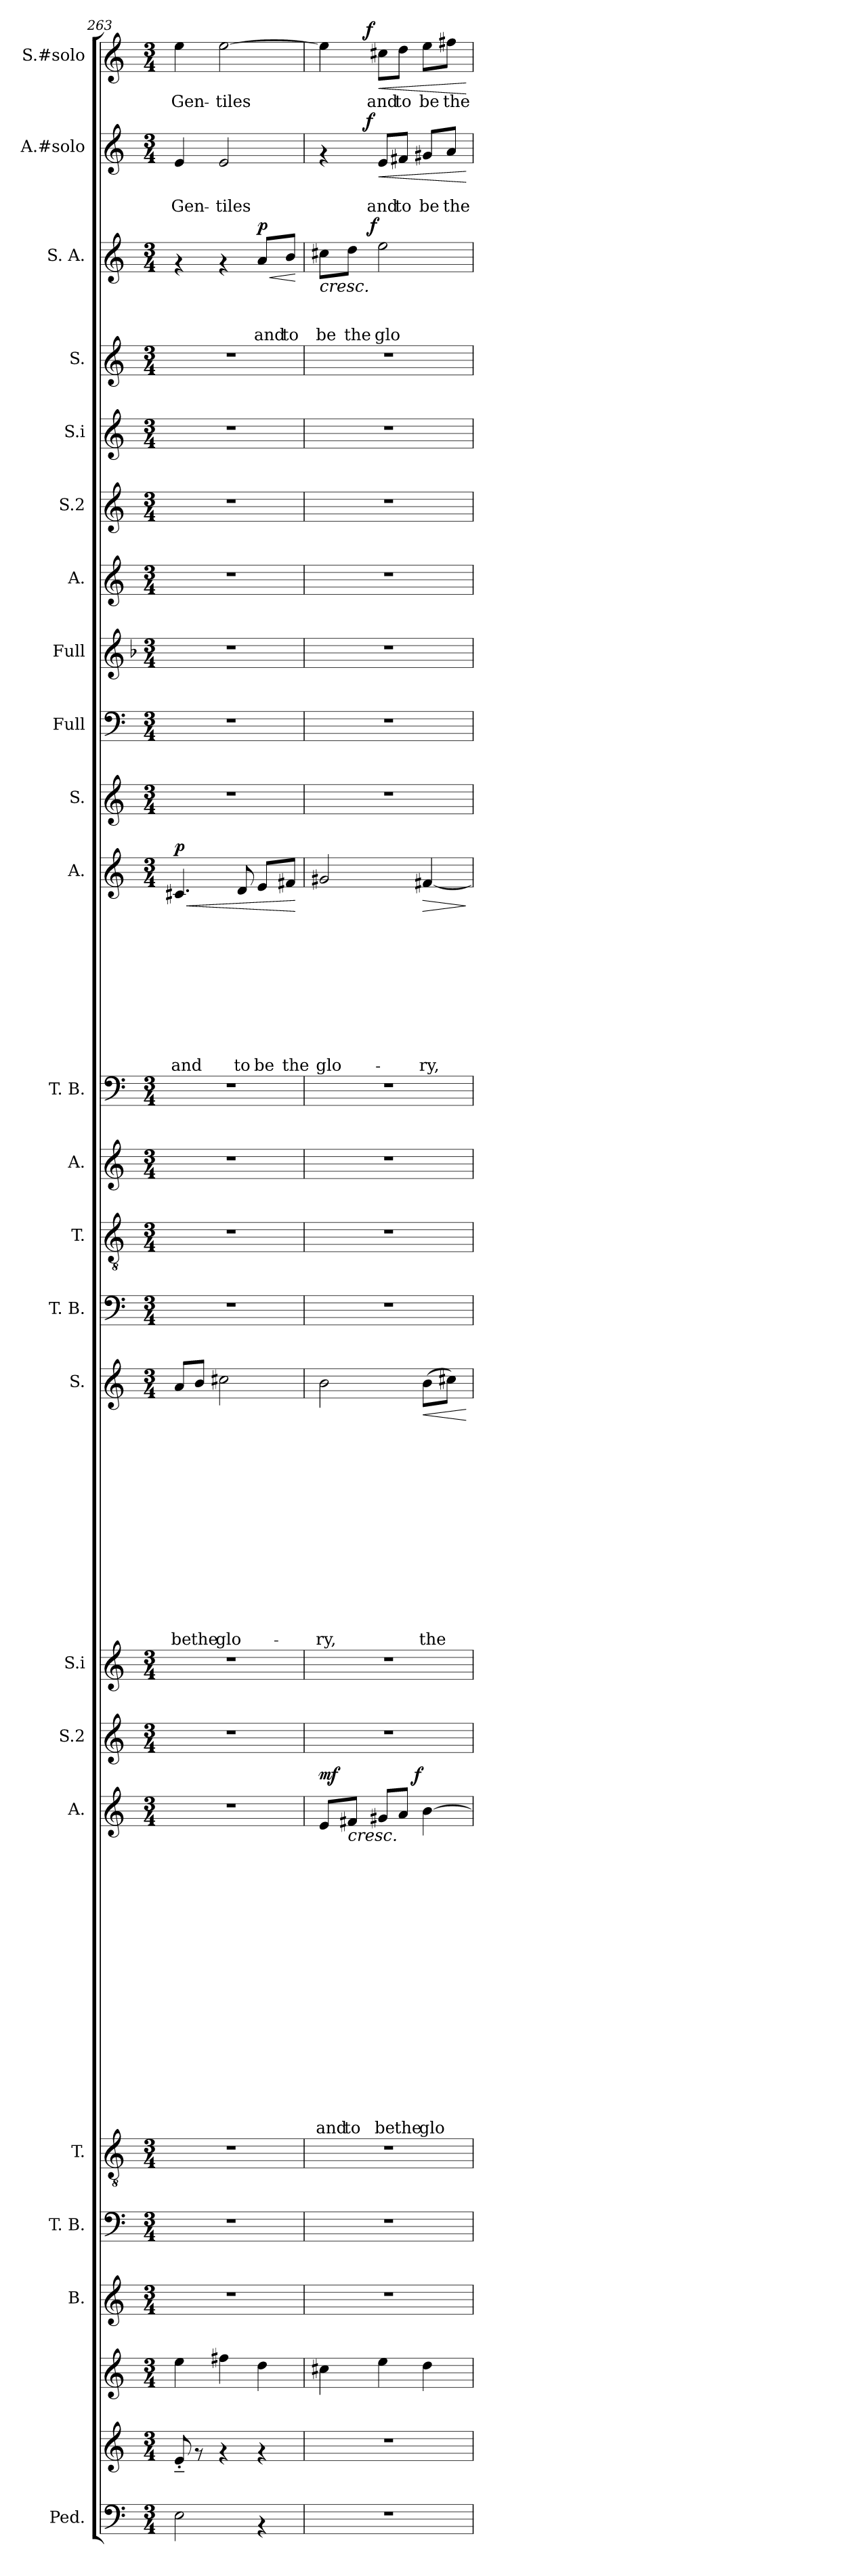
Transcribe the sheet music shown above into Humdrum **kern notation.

**kern	**kern	**kern	**kern	**kern	**kern	**kern	**text	**text	**text	**text	**text	**text	**text	**text	**text	**text	**text	**text	**text	**text	**text	**text	**text	**text	**dynam	**kern	**kern	**kern	**text	**text	**text	**text	**text	**text	**text	**text	**text	**text	**text	**text	**text	**text	**dynam	**kern	**kern	**kern	**kern	**kern	**text	**text	**text	**text	**text	**text	**text	**text	**text	**text	**dynam	**kern	**kern	**kern	**kern	**kern	**kern	**kern	**kern	**text	**text	**text	**dynam	**kern	**text	**text	**dynam	**kern	**text	**dynam
*part25	*part24	*part23	*part22	*part21	*part20	*part19	*part19	*part19	*part19	*part19	*part19	*part19	*part19	*part19	*part19	*part19	*part19	*part19	*part19	*part19	*part19	*part19	*part19	*part19	*part19	*part18	*part17	*part16	*part16	*part16	*part16	*part16	*part16	*part16	*part16	*part16	*part16	*part16	*part16	*part16	*part16	*part16	*part16	*part15	*part14	*part13	*part12	*part11	*part11	*part11	*part11	*part11	*part11	*part11	*part11	*part11	*part11	*part11	*part11	*part10	*part9	*part8	*part7	*part6	*part5	*part4	*part3	*part3	*part3	*part3	*part3	*part2	*part2	*part2	*part2	*part1	*part1	*part1
*staff25	*staff24	*staff23	*staff22	*staff21	*staff20	*staff19	*staff19	*staff19	*staff19	*staff19	*staff19	*staff19	*staff19	*staff19	*staff19	*staff19	*staff19	*staff19	*staff19	*staff19	*staff19	*staff19	*staff19	*staff19	*staff19	*staff18	*staff17	*staff16	*staff16	*staff16	*staff16	*staff16	*staff16	*staff16	*staff16	*staff16	*staff16	*staff16	*staff16	*staff16	*staff16	*staff16	*staff16	*staff15	*staff14	*staff13	*staff12	*staff11	*staff11	*staff11	*staff11	*staff11	*staff11	*staff11	*staff11	*staff11	*staff11	*staff11	*staff11	*staff10	*staff9	*staff8	*staff7	*staff6	*staff5	*staff4	*staff3	*staff3	*staff3	*staff3	*staff3	*staff2	*staff2	*staff2	*staff2	*staff1	*staff1	*staff1
*I"Ped.	*	*	*I"B.	*I"T. B.	*I"T.	*I"A.	*	*	*	*	*	*	*	*	*	*	*	*	*	*	*	*	*	*	*	*I"S.2	*I"S.i	*I"S.	*	*	*	*	*	*	*	*	*	*	*	*	*	*	*	*I"T. B.	*I"T.	*I"A.	*I"T. B.	*I"A.	*	*	*	*	*	*	*	*	*	*	*	*I"S.	*I"Full	*I"Full	*I"A.	*I"S.2	*I"S.i	*I"S.	*I"S. A.	*	*	*	*	*I"A.#solo	*	*	*	*I"S.#solo	*	*
*I'Ped.	*	*	*	*I'T. B.	*I'T.	*I'A.	*	*	*	*	*	*	*	*	*	*	*	*	*	*	*	*	*	*	*	*I'S.2	*I'S.i	*I'S.	*	*	*	*	*	*	*	*	*	*	*	*	*	*	*	*I'T. B.	*I'T.	*	*I'T. B.	*I'A.	*	*	*	*	*	*	*	*	*	*	*	*I'S.	*	*	*I'A.	*I'S.2	*I'S.i	*I'S.	*I'S. A.	*	*	*	*	*I'A.#solo	*	*	*	*I'S.#solo	*	*
*clefF4	*clefG2	*clefG2	*clefG2	*clefF4	*clefGv2	*clefG2	*	*	*	*	*	*	*	*	*	*	*	*	*	*	*	*	*	*	*	*clefG2	*clefG2	*clefG2	*	*	*	*	*	*	*	*	*	*	*	*	*	*	*	*clefF4	*clefGv2	*clefG2	*clefF4	*clefG2	*	*	*	*	*	*	*	*	*	*	*	*clefG2	*clefF4	*clefG2	*clefG2	*clefG2	*clefG2	*clefG2	*clefG2	*	*	*	*	*clefG2	*	*	*	*clefG2	*	*
*	*	*	*	*	*	*	*	*	*	*	*	*	*	*	*	*	*	*	*	*	*	*	*	*	*	*	*	*	*	*	*	*	*	*	*	*	*	*	*	*	*	*	*	*	*	*	*	*	*	*	*	*	*	*	*	*	*	*	*	*	*	*ITrd3c5	*	*	*	*	*	*	*	*	*	*	*	*	*	*	*	*
*k[]	*k[]	*k[]	*k[]	*k[]	*k[]	*k[]	*	*	*	*	*	*	*	*	*	*	*	*	*	*	*	*	*	*	*	*k[]	*k[]	*k[]	*	*	*	*	*	*	*	*	*	*	*	*	*	*	*	*k[]	*k[]	*k[]	*k[]	*k[]	*	*	*	*	*	*	*	*	*	*	*	*k[]	*k[]	*k[]	*k[]	*k[]	*k[]	*k[]	*k[]	*	*	*	*	*k[]	*	*	*	*k[]	*	*
*C:	*C:	*C:	*C:	*C:	*C:	*C:	*	*	*	*	*	*	*	*	*	*	*	*	*	*	*	*	*	*	*	*C:	*C:	*C:	*	*	*	*	*	*	*	*	*	*	*	*	*	*	*	*C:	*C:	*C:	*C:	*C:	*	*	*	*	*	*	*	*	*	*	*	*C:	*C:	*C:	*C:	*C:	*C:	*C:	*C:	*	*	*	*	*C:	*	*	*	*C:	*	*
*M3/4	*M3/4	*M3/4	*M3/4	*M3/4	*M3/4	*M3/4	*	*	*	*	*	*	*	*	*	*	*	*	*	*	*	*	*	*	*	*M3/4	*M3/4	*M3/4	*	*	*	*	*	*	*	*	*	*	*	*	*	*	*	*M3/4	*M3/4	*M3/4	*M3/4	*M3/4	*	*	*	*	*	*	*	*	*	*	*	*M3/4	*M3/4	*M3/4	*M3/4	*M3/4	*M3/4	*M3/4	*M3/4	*	*	*	*	*M3/4	*	*	*	*M3/4	*	*
=263	=263	=263	=263	=263	=263	=263	=263	=263	=263	=263	=263	=263	=263	=263	=263	=263	=263	=263	=263	=263	=263	=263	=263	=263	=263	=263	=263	=263	=263	=263	=263	=263	=263	=263	=263	=263	=263	=263	=263	=263	=263	=263	=263	=263	=263	=263	=263	=263	=263	=263	=263	=263	=263	=263	=263	=263	=263	=263	=263	=263	=263	=263	=263	=263	=263	=263	=263	=263	=263	=263	=263	=263	=263	=263	=263	=263	=263	=263
!	!	!	!	!	!	!	!	!	!	!	!	!	!	!	!	!	!	!	!	!	!	!	!	!	!	!	!	!	!	!	!	!	!	!	!	!	!	!	!	!	!	!LO:LY:b	!	!	!	!	!	!	!	!	!	!	!	!	!	!	!	!LO:LY:b	!LO:HP:b	!	!	!	!	!	!	!	!	!	!	!	!	!	!	!LO:LY:b	!	!	!LO:LY:b	!
!	!	!	!	!	!	!	!	!	!	!	!	!	!	!	!	!	!	!	!	!	!	!	!	!	!	!	!	!	!	!	!	!	!	!	!	!	!	!	!	!	!	!	!	!	!	!	!	!	!	!	!	!	!	!	!	!	!	!	!LO:DY:n=1:a	!	!	!	!	!	!	!	!	!	!	!	!	!	!	!	!	!	!	!
2E\	8e~<'</	4ee\	2.r	2.r	2.r	2.r	.	.	.	.	.	.	.	.	.	.	.	.	.	.	.	.	.	.	.	2.r	2.r	8a/L	.	.	.	.	.	.	.	.	.	.	.	.	.	be	.	2.r	2.r	2.r	2.r	4.c#X/	.	.	.	.	.	.	.	.	.	and	< p	2.r	2.r	2.r	2.r	2.r	2.r	2.r	4rf	.	.	.	.	4e/	.	Gen-	.	4ee\	Gen-	.
!	!	!	!	!	!	!	!	!	!	!	!	!	!	!	!	!	!	!	!	!	!	!	!	!	!	!	!	!	!	!	!	!	!	!	!	!	!	!	!	!	!	!LO:LY:b	!	!	!	!	!	!	!	!	!	!	!	!	!	!	!	!	!	!	!	!	!	!	!	!	!	!	!	!	!	!	!	!	!	!	!	!
.	8rf	.	.	.	.	.	.	.	.	.	.	.	.	.	.	.	.	.	.	.	.	.	.	.	.	.	.	8b/J	.	.	.	.	.	.	.	.	.	.	.	.	.	the	.	.	.	.	.	.	.	.	.	.	.	.	.	.	.	.	.	.	.	.	.	.	.	.	.	.	.	.	.	.	.	.	.	.	.	.
!	!	!	!	!	!	!	!	!	!	!	!	!	!	!	!	!	!	!	!	!	!	!	!	!	!	!	!	!	!	!	!	!	!	!	!	!	!	!	!	!	!	!LO:LY:b	!	!	!	!	!	!	!	!	!	!	!	!	!	!	!	!	!	!	!	!	!	!	!	!	!	!	!	!	!	!	!	!LO:LY:b	!	!	!LO:LY:b	!
.	4rf	4ff#X\	.	.	.	.	.	.	.	.	.	.	.	.	.	.	.	.	.	.	.	.	.	.	.	.	.	2cc#X\	.	.	.	.	.	.	.	.	.	.	.	.	.	glo-	.	.	.	.	.	.	.	.	.	.	.	.	.	.	.	.	.	.	.	.	.	.	.	.	4rf	.	.	.	.	2e/	.	-tiles	.	[>2ee\	-tiles	.
!	!	!	!	!	!	!	!	!	!	!	!	!	!	!	!	!	!	!	!	!	!	!	!	!	!	!	!	!	!	!	!	!	!	!	!	!	!	!	!	!	!	!	!	!	!	!	!	!	!	!	!	!	!	!	!	!	!	!LO:LY:b	!	!	!	!	!	!	!	!	!	!	!	!	!	!	!	!	!	!	!	!
.	.	.	.	.	.	.	.	.	.	.	.	.	.	.	.	.	.	.	.	.	.	.	.	.	.	.	.	.	.	.	.	.	.	.	.	.	.	.	.	.	.	.	.	.	.	.	.	8d/	.	.	.	.	.	.	.	.	.	to	.	.	.	.	.	.	.	.	.	.	.	.	.	.	.	.	.	.	.	.
!	!	!	!	!	!	!	!	!	!	!	!	!	!	!	!	!	!	!	!	!	!	!	!	!	!	!	!	!	!	!	!	!	!	!	!	!	!	!	!	!	!	!	!	!	!	!	!	!	!	!	!	!	!	!	!	!	!	!LO:LY:b	!	!	!	!	!	!	!	!	!	!	!	!LO:LY:b	!LO:HP:b	!	!	!	!	!	!	!
!	!	!	!	!	!	!	!	!	!	!	!	!	!	!	!	!	!	!	!	!	!	!	!	!	!	!	!	!	!	!	!	!	!	!	!	!	!	!	!	!	!	!	!	!	!	!	!	!	!	!	!	!	!	!	!	!	!	!	!	!	!	!	!	!	!	!	!	!	!	!	!LO:DY:n=1:a	!	!	!	!	!	!	!
4rAA	4rf	4dd\	.	.	.	.	.	.	.	.	.	.	.	.	.	.	.	.	.	.	.	.	.	.	.	.	.	.	.	.	.	.	.	.	.	.	.	.	.	.	.	.	.	.	.	.	.	8e/L	.	.	.	.	.	.	.	.	.	be	.	.	.	.	.	.	.	.	8a/L	.	.	and	< p	.	.	.	.	.	.	.
!	!	!	!	!	!	!	!	!	!	!	!	!	!	!	!	!	!	!	!	!	!	!	!	!	!	!	!	!	!	!	!	!	!	!	!	!	!	!	!	!	!	!	!	!	!	!	!	!	!	!	!	!	!	!	!	!	!	!LO:LY:b	!	!	!	!	!	!	!	!	!	!	!	!LO:LY:b	!	!	!	!	!	!	!	!
.	.	.	.	.	.	.	.	.	.	.	.	.	.	.	.	.	.	.	.	.	.	.	.	.	.	.	.	.	.	.	.	.	.	.	.	.	.	.	.	.	.	.	.	.	.	.	.	8f#X/J	.	.	.	.	.	.	.	.	.	the	.	.	.	.	.	.	.	.	8b/J	.	.	to	.	.	.	.	.	.	.	.
.	.	.	.	.	.	.	.	.	.	.	.	.	.	.	.	.	.	.	.	.	.	.	.	.	.	.	.	.	.	.	.	.	.	.	.	.	.	.	.	.	.	.	.	.	.	.	.	.	.	.	.	.	.	.	.	.	.	.	[	.	.	.	.	.	.	.	.	.	.	.	[	.	.	.	.	.	.	.
!!LO:PB:g=z
=264	=264	=264	=264	=264	=264	=264	=264	=264	=264	=264	=264	=264	=264	=264	=264	=264	=264	=264	=264	=264	=264	=264	=264	=264	=264	=264	=264	=264	=264	=264	=264	=264	=264	=264	=264	=264	=264	=264	=264	=264	=264	=264	=264	=264	=264	=264	=264	=264	=264	=264	=264	=264	=264	=264	=264	=264	=264	=264	=264	=264	=264	=264	=264	=264	=264	=264	=264	=264	=264	=264	=264	=264	=264	=264	=264	=264	=264	=264
!	!	!	!	!	!	!	!	!	!	!	!	!	!	!	!	!	!	!	!	!	!	!	!	!LO:LY:b	!LO:DY:a	!	!	!	!	!	!	!	!	!	!	!	!	!	!	!	!	!LO:LY:b	!	!	!	!	!	!	!	!	!	!	!	!	!	!	!	!LO:LY:b	!	!	!	!	!	!	!	!	!	!	!	!LO:LY:b	!LO:HP:b	!	!	!	!	!	!	!
*	*	*	*	*	*	*^	*	*	*	*	*	*	*	*	*	*	*	*	*	*	*	*	*	*	*	*	*	*	*	*	*	*	*	*	*	*	*	*	*	*	*	*	*	*	*	*	*	*	*	*	*	*	*	*	*	*	*	*	*	*	*	*	*	*	*	*	*^	*	*	*	*	*^	*	*	*	*^	*	*
2.r	2.r	4cc#X\	2.r	2.r	2.r	8e/L	4...ryy	.	.	.	.	.	.	.	.	.	.	.	.	.	.	.	.	.	and	mf	2.r	2.r	2b\	.	.	.	.	.	.	.	.	.	.	.	.	.	-ry,	.	2.r	2.r	2.r	2.r	2g#X/	.	.	.	.	.	.	.	.	.	glo-	.	2.r	2.r	2.r	2.r	2.r	2.r	2.r	8cc#X\L	8..ryy	.	.	be	<	4rf	6ryy	.	.	.	4ee\]	6ryy	.	.
!	!	!	!	!	!	!	!	!	!	!	!	!	!	!	!	!	!	!	!	!	!	!	!	!	!LO:LY:b	!LO:HP:b	!	!	!	!	!	!	!	!	!	!	!	!	!	!	!	!	!	!	!	!	!	!	!	!	!	!	!	!	!	!	!	!	!	!	!	!	!	!	!	!	!	!	!	!	!	!LO:LY:b	!	!	!	!	!	!	!	!	!	!
.	.	.	.	.	.	8f#X/J	.	.	.	.	.	.	.	.	.	.	.	.	.	.	.	.	.	.	to	<	.	.	.	.	.	.	.	.	.	.	.	.	.	.	.	.	.	.	.	.	.	.	.	.	.	.	.	.	.	.	.	.	.	.	.	.	.	.	.	.	.	8dd\J	.	.	.	the	.	.	.	.	.	.	.	.	.	.
.	.	.	.	.	.	.	.	.	.	.	.	.	.	.	.	.	.	.	.	.	.	.	.	.	.	.	.	.	.	.	.	.	.	.	.	.	.	.	.	.	.	.	.	.	.	.	.	.	.	.	.	.	.	.	.	.	.	.	.	.	.	.	.	.	.	.	.	.	.	.	.	.	.	.	24ryy	.	.	.	.	24ryy	.	.
!	!	!	!	!	!	!	!	!	!	!	!	!	!	!	!	!	!	!	!	!	!	!	!	!	!	!	!	!	!	!	!	!	!	!	!	!	!	!	!	!	!	!	!	!	!	!	!	!	!	!	!	!	!	!	!	!	!	!	!	!	!	!	!	!	!	!	!	!	!	!	!	!	!	!	!	!	!	!LO:DY:a	!	!	!	!LO:DY:a
.	.	.	.	.	.	.	.	.	.	.	.	.	.	.	.	.	.	.	.	.	.	.	.	.	.	.	.	.	.	.	.	.	.	.	.	.	.	.	.	.	.	.	.	.	.	.	.	.	.	.	.	.	.	.	.	.	.	.	.	.	.	.	.	.	.	.	.	.	.	.	.	.	.	.	3ryy	.	.	f	.	3ryy	.	f
!	!	!	!	!	!	!	!	!	!	!	!	!	!	!	!	!	!	!	!	!	!	!	!	!	!	!	!	!	!	!	!	!	!	!	!	!	!	!	!	!	!	!	!	!	!	!	!	!	!	!	!	!	!	!	!	!	!	!	!	!	!	!	!	!	!	!	!	!	!	!	!	!	!LO:DY:a	!	!	!	!	!	!	!	!	!
.	.	.	.	.	.	.	.	.	.	.	.	.	.	.	.	.	.	.	.	.	.	.	.	.	.	.	.	.	.	.	.	.	.	.	.	.	.	.	.	.	.	.	.	.	.	.	.	.	.	.	.	.	.	.	.	.	.	.	.	.	.	.	.	.	.	.	.	.	2ryy	.	.	.	f	.	.	.	.	.	.	.	.	.
!	!	!	!	!	!	!	!	!	!	!	!	!	!	!	!	!	!	!	!	!	!	!	!	!	!LO:LY:b	!	!	!	!	!	!	!	!	!	!	!	!	!	!	!	!	!	!	!	!	!	!	!	!	!	!	!	!	!	!	!	!	!	!	!	!	!	!	!	!	!	!	!	!	!	!	!LO:LY:b	!	!	!	!	!LO:LY:b	!LO:HP:b	!	!	!LO:LY:b	!LO:HP:b
.	.	4ee\	.	.	.	8g#X/L	.	.	.	.	.	.	.	.	.	.	.	.	.	.	.	.	.	.	be	.	.	.	.	.	.	.	.	.	.	.	.	.	.	.	.	.	.	.	.	.	.	.	.	.	.	.	.	.	.	.	.	.	.	.	.	.	.	.	.	.	.	2ee\	.	.	.	glo-	[	8e/L	.	.	and	<	8cc#X\L	.	and	<
!	!	!	!	!	!	!	!	!	!	!	!	!	!	!	!	!	!	!	!	!	!	!	!	!	!LO:LY:b	!	!	!	!	!	!	!	!	!	!	!	!	!	!	!	!	!	!	!	!	!	!	!	!	!	!	!	!	!	!	!	!	!	!	!	!	!	!	!	!	!	!	!	!	!	!	!	!	!	!	!	!LO:LY:b	!	!	!	!LO:LY:b	!
.	.	.	.	.	.	8a/J	.	.	.	.	.	.	.	.	.	.	.	.	.	.	.	.	.	.	the	.	.	.	.	.	.	.	.	.	.	.	.	.	.	.	.	.	.	.	.	.	.	.	.	.	.	.	.	.	.	.	.	.	.	.	.	.	.	.	.	.	.	.	.	.	.	.	.	8f#X/J	.	.	to	.	8dd\J	.	to	.
!	!	!	!	!	!	!	!	!	!	!	!	!	!	!	!	!	!	!	!	!	!	!	!	!	!	!LO:DY:a	!	!	!	!	!	!	!	!	!	!	!	!	!	!	!	!	!	!	!	!	!	!	!	!	!	!	!	!	!	!	!	!	!	!	!	!	!	!	!	!	!	!	!	!	!	!	!	!	!	!	!	!	!	!	!	!
.	.	.	.	.	.	.	4ryy	.	.	.	.	.	.	.	.	.	.	.	.	.	.	.	.	.	.	f	.	.	.	.	.	.	.	.	.	.	.	.	.	.	.	.	.	.	.	.	.	.	.	.	.	.	.	.	.	.	.	.	.	.	.	.	.	.	.	.	.	.	.	.	.	.	.	.	.	.	.	.	.	.	.	.
!	!	!	!	!	!	!	!	!	!	!	!	!	!	!	!	!	!	!	!	!	!	!	!	!	!LO:LY:b	!	!	!	!	!	!	!	!	!	!	!	!	!	!	!	!	!	!LO:LY:b	!LO:HP:b	!	!	!	!	!	!	!	!	!	!	!	!	!	!	!LO:LY:b	!LO:HP:b	!	!	!	!	!	!	!	!	!	!	!	!	!	!	!	!	!LO:LY:b	!	!	!	!LO:LY:b	!
.	.	4dd\	.	.	.	[>4b\	.	.	.	.	.	.	.	.	.	.	.	.	.	.	.	.	.	.	glo-	[	.	.	(>8b\L	.	.	.	.	.	.	.	.	.	.	.	.	.	the	<	.	.	.	.	[<4f#X/	.	.	.	.	.	.	.	.	.	-ry,	>	.	.	.	.	.	.	.	.	.	.	.	.	.	8g#X/L	.	.	be	.	8ee\L	.	be	.
.	.	.	.	.	.	.	.	.	.	.	.	.	.	.	.	.	.	.	.	.	.	.	.	.	.	.	.	.	.	.	.	.	.	.	.	.	.	.	.	.	.	.	.	.	.	.	.	.	.	.	.	.	.	.	.	.	.	.	.	.	.	.	.	.	.	.	.	.	.	.	.	.	.	.	6ryy	.	.	.	.	6ryy	.	.
!	!	!	!	!	!	!	!	!	!	!	!	!	!	!	!	!	!	!	!	!	!	!	!	!	!	!	!	!	!	!	!	!	!	!	!	!	!	!	!	!	!	!	!	!	!	!	!	!	!	!	!	!	!	!	!	!	!	!	!	!	!	!	!	!	!	!	!	!	!	!	!	!	!	!	!	!	!LO:LY:b	!	!	!	!LO:LY:b	!
.	.	.	.	.	.	.	.	.	.	.	.	.	.	.	.	.	.	.	.	.	.	.	.	.	.	.	.	.	8cc#X\J)	.	.	.	.	.	.	.	.	.	.	.	.	.	.	.	.	.	.	.	.	.	.	.	.	.	.	.	.	.	.	.	.	.	.	.	.	.	.	.	.	.	.	.	.	8a/J	.	.	the	.	8ff#X\J	.	the	.
.	.	.	.	.	.	.	.	.	.	.	.	.	.	.	.	.	.	.	.	.	.	.	.	.	.	.	.	.	.	.	.	.	.	.	.	.	.	.	.	.	.	.	.	.	.	.	.	.	.	.	.	.	.	.	.	.	.	.	.	.	.	.	.	.	.	.	.	.	.	.	.	.	.	.	24ryy	.	.	.	.	24ryy	.	.
.	.	.	.	.	.	.	32ryy	.	.	.	.	.	.	.	.	.	.	.	.	.	.	.	.	.	.	.	.	.	.	.	.	.	.	.	.	.	.	.	.	.	.	.	.	.	.	.	.	.	.	.	.	.	.	.	.	.	.	.	.	.	.	.	.	.	.	.	.	.	32ryy	.	.	.	.	.	.	.	.	.	.	.	.	.
.	.	.	.	.	.	.	.	.	.	.	.	.	.	.	.	.	.	.	.	.	.	.	.	.	.	.	.	.	.	.	.	.	.	.	.	.	.	.	.	.	.	.	.	[	.	.	.	.	.	.	.	.	.	.	.	.	.	.	.	]	.	.	.	.	.	.	.	.	.	.	.	.	.	.	.	.	.	[	.	.	.	[
*	*	*	*	*	*	*	*	*	*	*	*	*	*	*	*	*	*	*	*	*	*	*	*	*	*	*	*	*	*	*	*	*	*	*	*	*	*	*	*	*	*	*	*	*	*	*	*	*	*	*	*	*	*	*	*	*	*	*	*	*	*	*	*	*	*	*	*	*v	*v	*	*	*	*	*	*	*	*	*	*v	*v	*	*
*	*	*	*	*	*	*v	*v	*	*	*	*	*	*	*	*	*	*	*	*	*	*	*	*	*	*	*	*	*	*	*	*	*	*	*	*	*	*	*	*	*	*	*	*	*	*	*	*	*	*	*	*	*	*	*	*	*	*	*	*	*	*	*	*	*	*	*	*	*	*	*	*	*	*v	*v	*	*	*	*	*	*
=	=	=	=	=	=	=	=	=	=	=	=	=	=	=	=	=	=	=	=	=	=	=	=	=	=	=	=	=	=	=	=	=	=	=	=	=	=	=	=	=	=	=	=	=	=	=	=	=	=	=	=	=	=	=	=	=	=	=	=	=	=	=	=	=	=	=	=	=	=	=	=	=	=	=	=	=	=	=
*-	*-	*-	*-	*-	*-	*-	*-	*-	*-	*-	*-	*-	*-	*-	*-	*-	*-	*-	*-	*-	*-	*-	*-	*-	*-	*-	*-	*-	*-	*-	*-	*-	*-	*-	*-	*-	*-	*-	*-	*-	*-	*-	*-	*-	*-	*-	*-	*-	*-	*-	*-	*-	*-	*-	*-	*-	*-	*-	*-	*-	*-	*-	*-	*-	*-	*-	*-	*-	*-	*-	*-	*-	*-	*-	*-	*-	*-	*-
